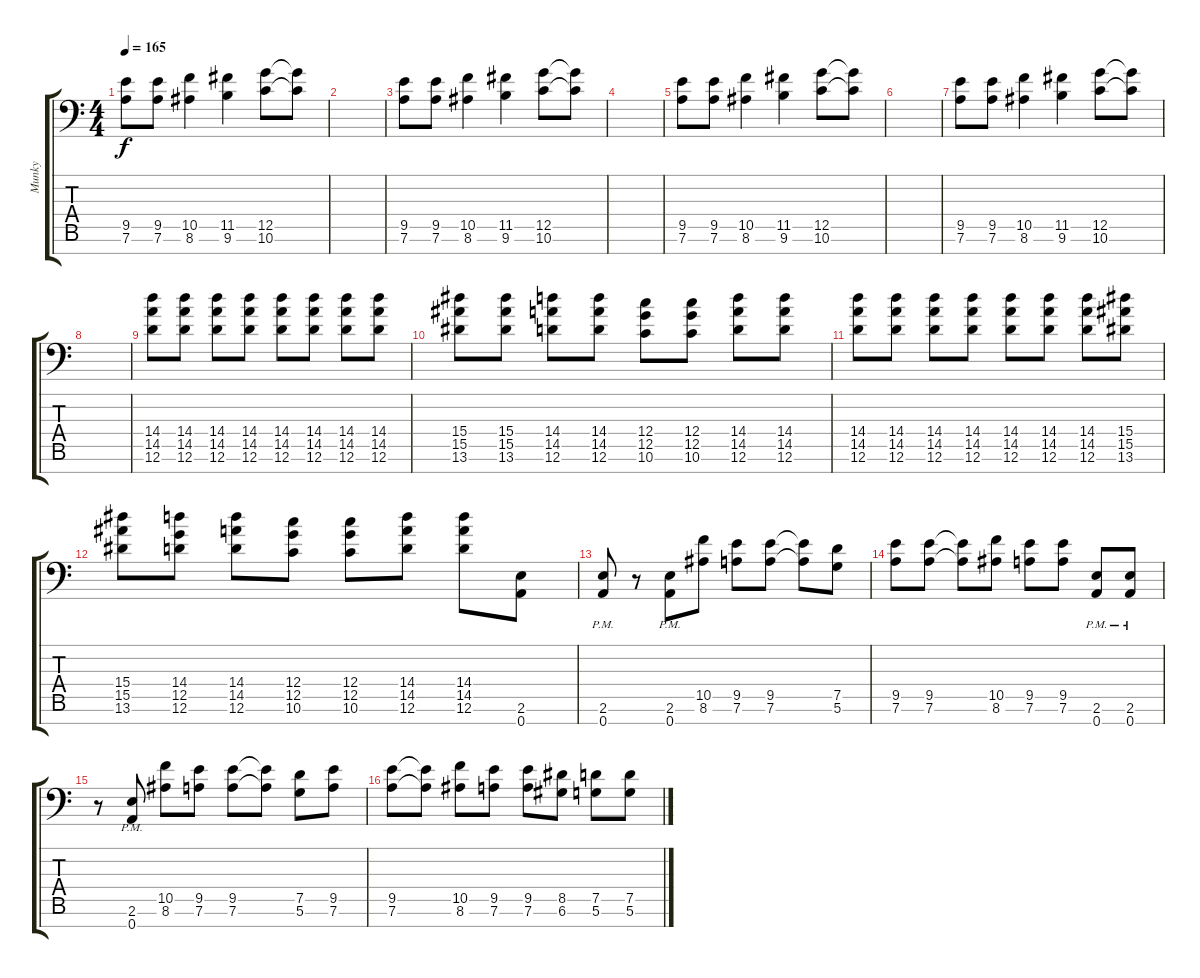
\track ("Munky" "Munky") {instrument distortionguitar}
\staff {score tabs}
\tuning (D4 A3 F3 C3 G2 D2 A1) {hide}
\ts (4 4)
\tempo 165
\clef f4
\ks c
(9.5 7.6).8{dy f} (9.5 7.6).8 (10.5 8.6).4 (11.5 9.6).4 (12.5 10.6).8 (12.5{t} 10.6{t}).8 |
|
(9.5 7.6).8 (9.5 7.6).8 (10.5 8.6).4 (11.5 9.6).4 (12.5 10.6).8 (12.5{t} 10.6{t}).8 |
|
(9.5 7.6).8 (9.5 7.6).8 (10.5 8.6).4 (11.5 9.6).4 (12.5 10.6).8 (12.5{t} 10.6{t}).8 |
|
(9.5 7.6).8 (9.5 7.6).8 (10.5 8.6).4 (11.5 9.6).4 (12.5 10.6).8 (12.5{t} 10.6{t}).8 |
|
(14.4 14.5 12.6).8 (14.4 14.5 12.6).8 (14.4 14.5 12.6).8 (14.4 14.5 12.6).8 (14.4 14.5 12.6).8 (14.4 14.5 12.6).8 (14.4 14.5 12.6).8 (14.4 14.5 12.6).8 |
(15.4 15.5 13.6).8 (15.4 15.5 13.6).8 (14.4 14.5 12.6).8 (14.4 14.5 12.6).8 (12.4 12.5 10.6).8 (12.4 12.5 10.6).8 (14.4 14.5 12.6).8 (14.4 14.5 12.6).8 |
(14.4 14.5 12.6).8 (14.4 14.5 12.6).8 (14.4 14.5 12.6).8 (14.4 14.5 12.6).8 (14.4 14.5 12.6).8 (14.4 14.5 12.6).8 (14.4 14.5 12.6).8 (15.4 15.5 13.6).8 |
(15.4 15.5 13.6).8 (14.4 12.5 12.6).8 (14.4 14.5 12.6).8 (12.4 12.5 10.6).8 (12.4 12.5 10.6).8 (14.4 14.5 12.6).8 (14.4 14.5 12.6).8 (2.6 0.7).8 |
(2.6{pm} 0.7{pm}).8 r.8 (2.6{pm} 0.7{pm}).8 (10.5 8.6).8 (9.5 7.6).8 (9.5 7.6).8 (9.5{t} 7.6{t}).8 (7.5 5.6).8 |
(9.5 7.6).8 (9.5 7.6).8 (9.5{t} 7.6{t}).8 (10.5 8.6).8 (9.5 7.6).8 (9.5 7.6).8 (2.6{pm} 0.7{pm}).8 (2.6{pm} 0.7{pm}).8 |
r.8 (2.6{pm} 0.7{pm}).8 (10.5 8.6).8 (9.5 7.6).8 (9.5 7.6).8 (9.5{t} 7.6{t}).8 (7.5 5.6).8 (9.5 7.6).8 |
(9.5 7.6).8 (9.5{t} 7.6{t}).8 (10.5 8.6).8 (9.5 7.6).8 (9.5 7.6).8 (8.5 6.6).8 (7.5 5.6).8 (7.5 5.6).8
